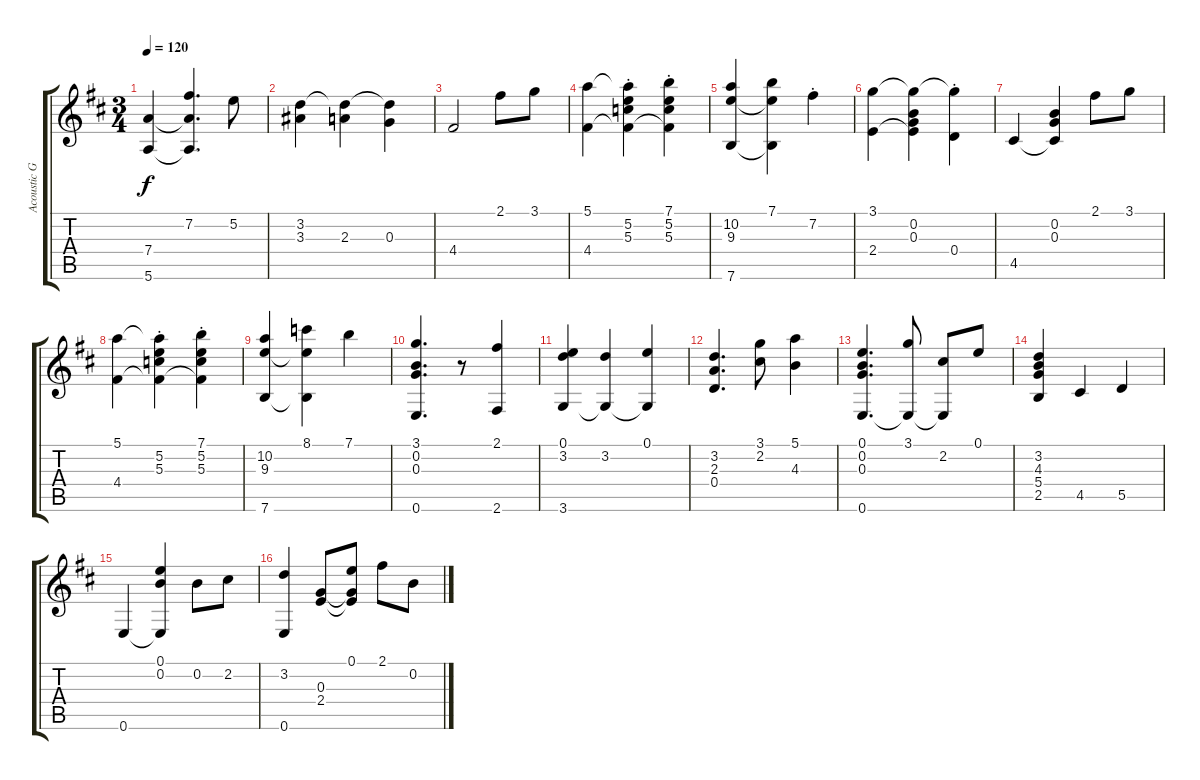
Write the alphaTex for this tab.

\track ("Acoustic Guitar" "Acoustic G") {instrument acousticguitarnylon}
\staff {score tabs}
\tuning (E4 B3 G3 D3 A2 E2) {hide}
\ts (3 4)
\tempo 120
\clef g2
\ks d
(7.4 5.6).4{dy f} (7.2 7.4{t} 5.6{t}).4{d} 5.2.8 |
(3.2 3.3).4 (3.2{t} 2.3).4 (3.2{t} 0.3).4 |
4.4.2 2.1.8 3.1.8 |
(5.1 4.4).4 (5.1{t} 5.2{st} 5.3{st} 4.4{t}).4 (7.1{st} 5.2{st} 5.3{st} 4.4{t}).4 |
(10.2 9.3 7.6).4 (7.1 9.3{t} 7.6{t}).4 7.2{st}.4 |
(3.1 2.4).4 (3.1{t} 0.2 0.3 2.4{t}).4 (3.1{t} 0.4{st}).4 |
4.5.4 (0.2 0.3 4.5{t}).4 2.1.8 3.1.8 |
(5.1 4.4).4 (5.1{t} 5.2{st} 5.3{st} 4.4{t}).4 (7.1{st} 5.2{st} 5.3{st} 4.4{t}).4 |
(10.2 9.3 7.6).4 (8.1 9.3{t} 7.6{t}).4 7.1.4 |
(3.1 0.2 0.3 0.6).4{d} r.8 (2.1 2.6).4 |
(0.1 3.2 3.6).4 (3.2 3.6{t}).4 (0.1 3.6{t}).4 |
(3.2 2.3 0.4).4{d} (3.1 2.2).8 (5.1 4.3).4 |
(0.1 0.2 0.3 0.6).4{d} (3.1 0.6{t}).8 (2.2 0.6{t}).8 0.1.8 |
(3.2 4.3 5.4 2.5).4 4.5.4 5.5.4 |
0.6.4 (0.1 0.2 0.6{t}).4 0.2.8 2.2.8 |
(3.2 0.6).4 (0.3 2.4).8 (0.1 0.3{t} 2.4{t}).8 2.1.8 0.2.8
